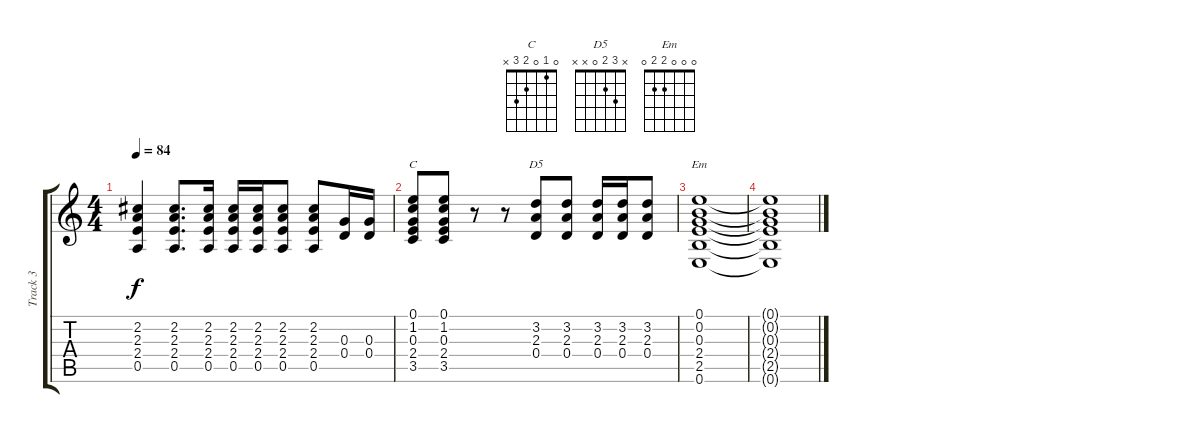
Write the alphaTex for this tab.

\track ("Track 3" "Track 3") {instrument overdrivenguitar}
\staff {score tabs}
\tuning (E4 B3 G3 D3 A2 E2) {hide}
\chord ("C" 0 1 0 2 3 x)
\chord ("D5" x 3 2 0 x x)
\chord ("Em" 0 0 0 2 2 0)
\ts (4 4)
\tempo 84
\clef g2
\ks c
(2.2 2.3 2.4 0.5).4{dy f} (2.2 2.3 2.4 0.5).8{d} (2.2 2.3 2.4 0.5).16 (2.2 2.3 2.4 0.5).16 (2.2 2.3 2.4 0.5).16 (2.2 2.3 2.4 0.5).8 (2.2 2.3 2.4 0.5).8 (0.3 0.4).16 (0.3 0.4).16 |
(0.1 1.2 0.3 2.4 3.5).8{ch "C"} (0.1 1.2 0.3 2.4 3.5).8 r.8 r.8 (3.2 2.3 0.4).8{ch "D5"} (3.2 2.3 0.4).8 (3.2 2.3 0.4).16 (3.2 2.3 0.4).16 (3.2 2.3 0.4).8 |
(0.1 0.2 0.3 2.4 2.5 0.6).1{ch "Em"} |
(0.1{t} 0.2{t} 0.3{t} 2.4{t} 2.5{t} 0.6{t}).1
